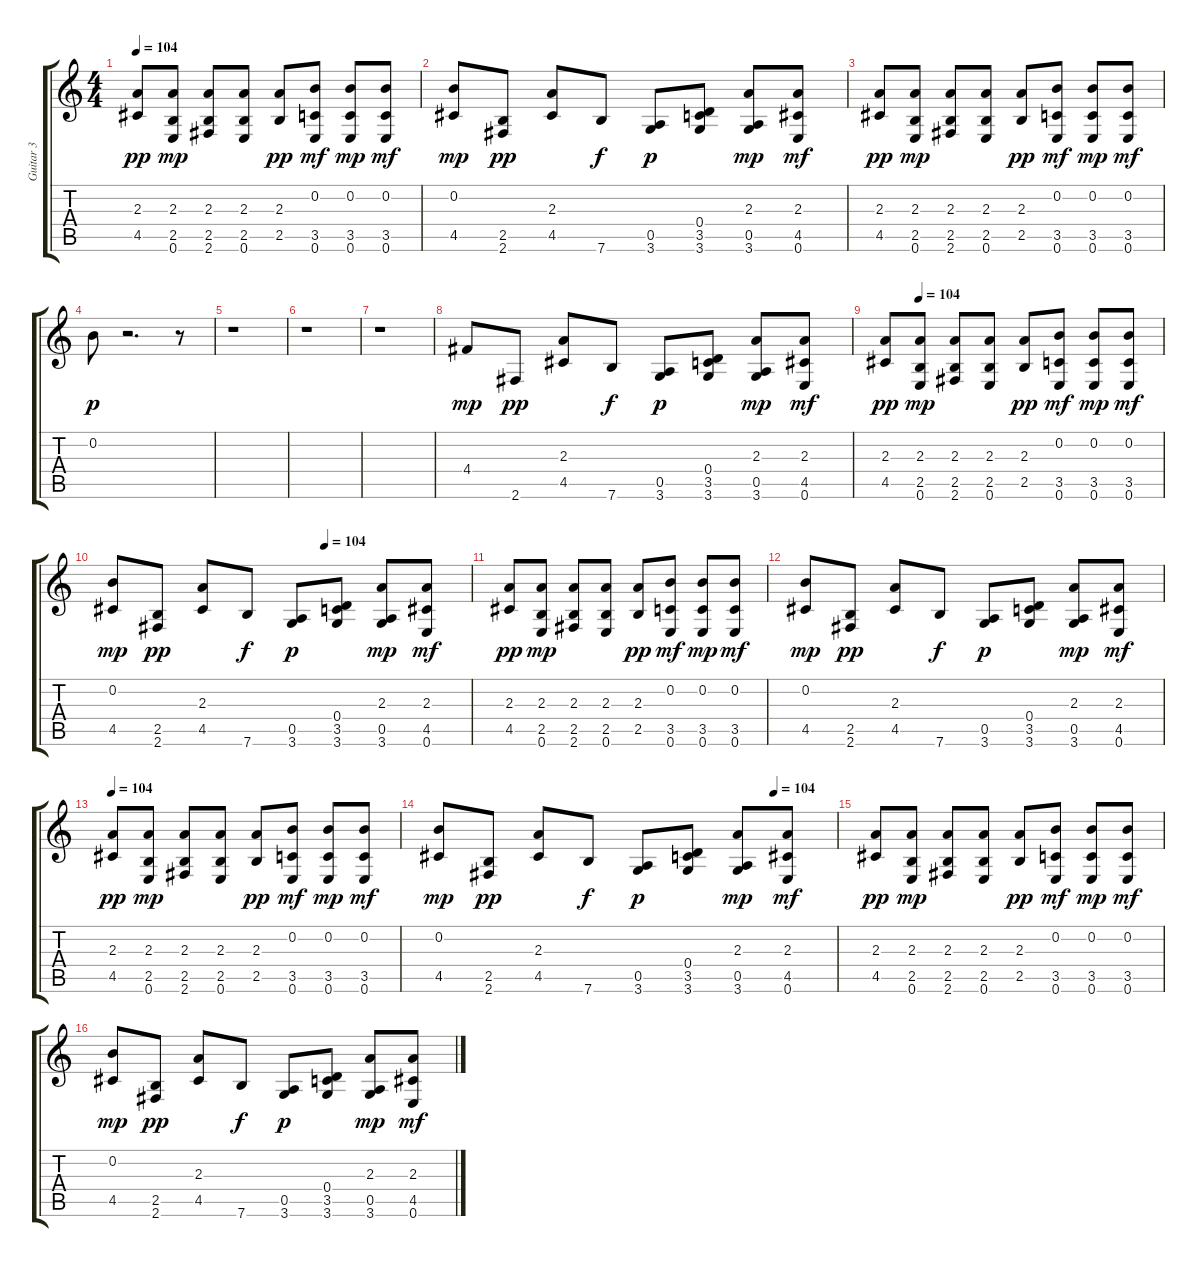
\track ("Guitar 3" "Guitar 3") {instrument acousticguitarnylon}
\staff {score tabs}
\tuning (E4 B3 G3 D3 A2 E2) {hide}
\ts (4 4)
\tempo 104
\clef g2
\ks c
(2.3 4.5).8{dy pp} (2.3 2.5 0.6).8{dy mp} (2.3 2.5 2.6).8 (2.3 2.5 0.6).8 (2.3 2.5).8{dy pp} (0.2 3.5 0.6).8{dy mf} (0.2 3.5 0.6).8{dy mp} (0.2 3.5 0.6).8{dy mf} |
(0.2 4.5).8{dy mp} (2.5 2.6).8{dy pp} (2.3 4.5).8 7.6.8{dy f} (0.5 3.6).8{dy p} (0.4 3.5 3.6).8 (2.3 0.5 3.6).8{dy mp} (2.3 4.5 0.6).8{dy mf} |
(2.3 4.5).8{dy pp} (2.3 2.5 0.6).8{dy mp} (2.3 2.5 2.6).8 (2.3 2.5 0.6).8 (2.3 2.5).8{dy pp} (0.2 3.5 0.6).8{dy mf} (0.2 3.5 0.6).8{dy mp} (0.2 3.5 0.6).8{dy mf} |
0.2.8{dy p} r.2{d} r.8 |
r.1 |
r.1 |
r.1 |
4.4.8{dy mp} 2.6.8{dy pp} (2.3 4.5).8 7.6.8{dy f} (0.5 3.6).8{dy p} (0.4 3.5 3.6).8 (2.3 0.5 3.6).8{dy mp} (2.3 4.5 0.6).8{dy mf} |
\tempo (104 0.125)
(2.3 4.5).8{dy pp} (2.3 2.5 0.6).8{dy mp} (2.3 2.5 2.6).8 (2.3 2.5 0.6).8 (2.3 2.5).8{dy pp} (0.2 3.5 0.6).8{dy mf} (0.2 3.5 0.6).8{dy mp} (0.2 3.5 0.6).8{dy mf} |
\tempo (104 0.59375)
(0.2 4.5).8{dy mp} (2.5 2.6).8{dy pp} (2.3 4.5).8 7.6.8{dy f} (0.5 3.6).8{dy p} (0.4 3.5 3.6).8 (2.3 0.5 3.6).8{dy mp} (2.3 4.5 0.6).8{dy mf} |
(2.3 4.5).8{dy pp} (2.3 2.5 0.6).8{dy mp} (2.3 2.5 2.6).8 (2.3 2.5 0.6).8 (2.3 2.5).8{dy pp} (0.2 3.5 0.6).8{dy mf} (0.2 3.5 0.6).8{dy mp} (0.2 3.5 0.6).8{dy mf} |
(0.2 4.5).8{dy mp} (2.5 2.6).8{dy pp} (2.3 4.5).8 7.6.8{dy f} (0.5 3.6).8{dy p} (0.4 3.5 3.6).8 (2.3 0.5 3.6).8{dy mp} (2.3 4.5 0.6).8{dy mf} |
\tempo 104
(2.3 4.5).8{dy pp} (2.3 2.5 0.6).8{dy mp} (2.3 2.5 2.6).8 (2.3 2.5 0.6).8 (2.3 2.5).8{dy pp} (0.2 3.5 0.6).8{dy mf} (0.2 3.5 0.6).8{dy mp} (0.2 3.5 0.6).8{dy mf} |
\tempo (104 0.84375)
(0.2 4.5).8{dy mp} (2.5 2.6).8{dy pp} (2.3 4.5).8 7.6.8{dy f} (0.5 3.6).8{dy p} (0.4 3.5 3.6).8 (2.3 0.5 3.6).8{dy mp} (2.3 4.5 0.6).8{dy mf} |
(2.3 4.5).8{dy pp} (2.3 2.5 0.6).8{dy mp} (2.3 2.5 2.6).8 (2.3 2.5 0.6).8 (2.3 2.5).8{dy pp} (0.2 3.5 0.6).8{dy mf} (0.2 3.5 0.6).8{dy mp} (0.2 3.5 0.6).8{dy mf} |
(0.2 4.5).8{dy mp} (2.5 2.6).8{dy pp} (2.3 4.5).8 7.6.8{dy f} (0.5 3.6).8{dy p} (0.4 3.5 3.6).8 (2.3 0.5 3.6).8{dy mp} (2.3 4.5 0.6).8{dy mf}
